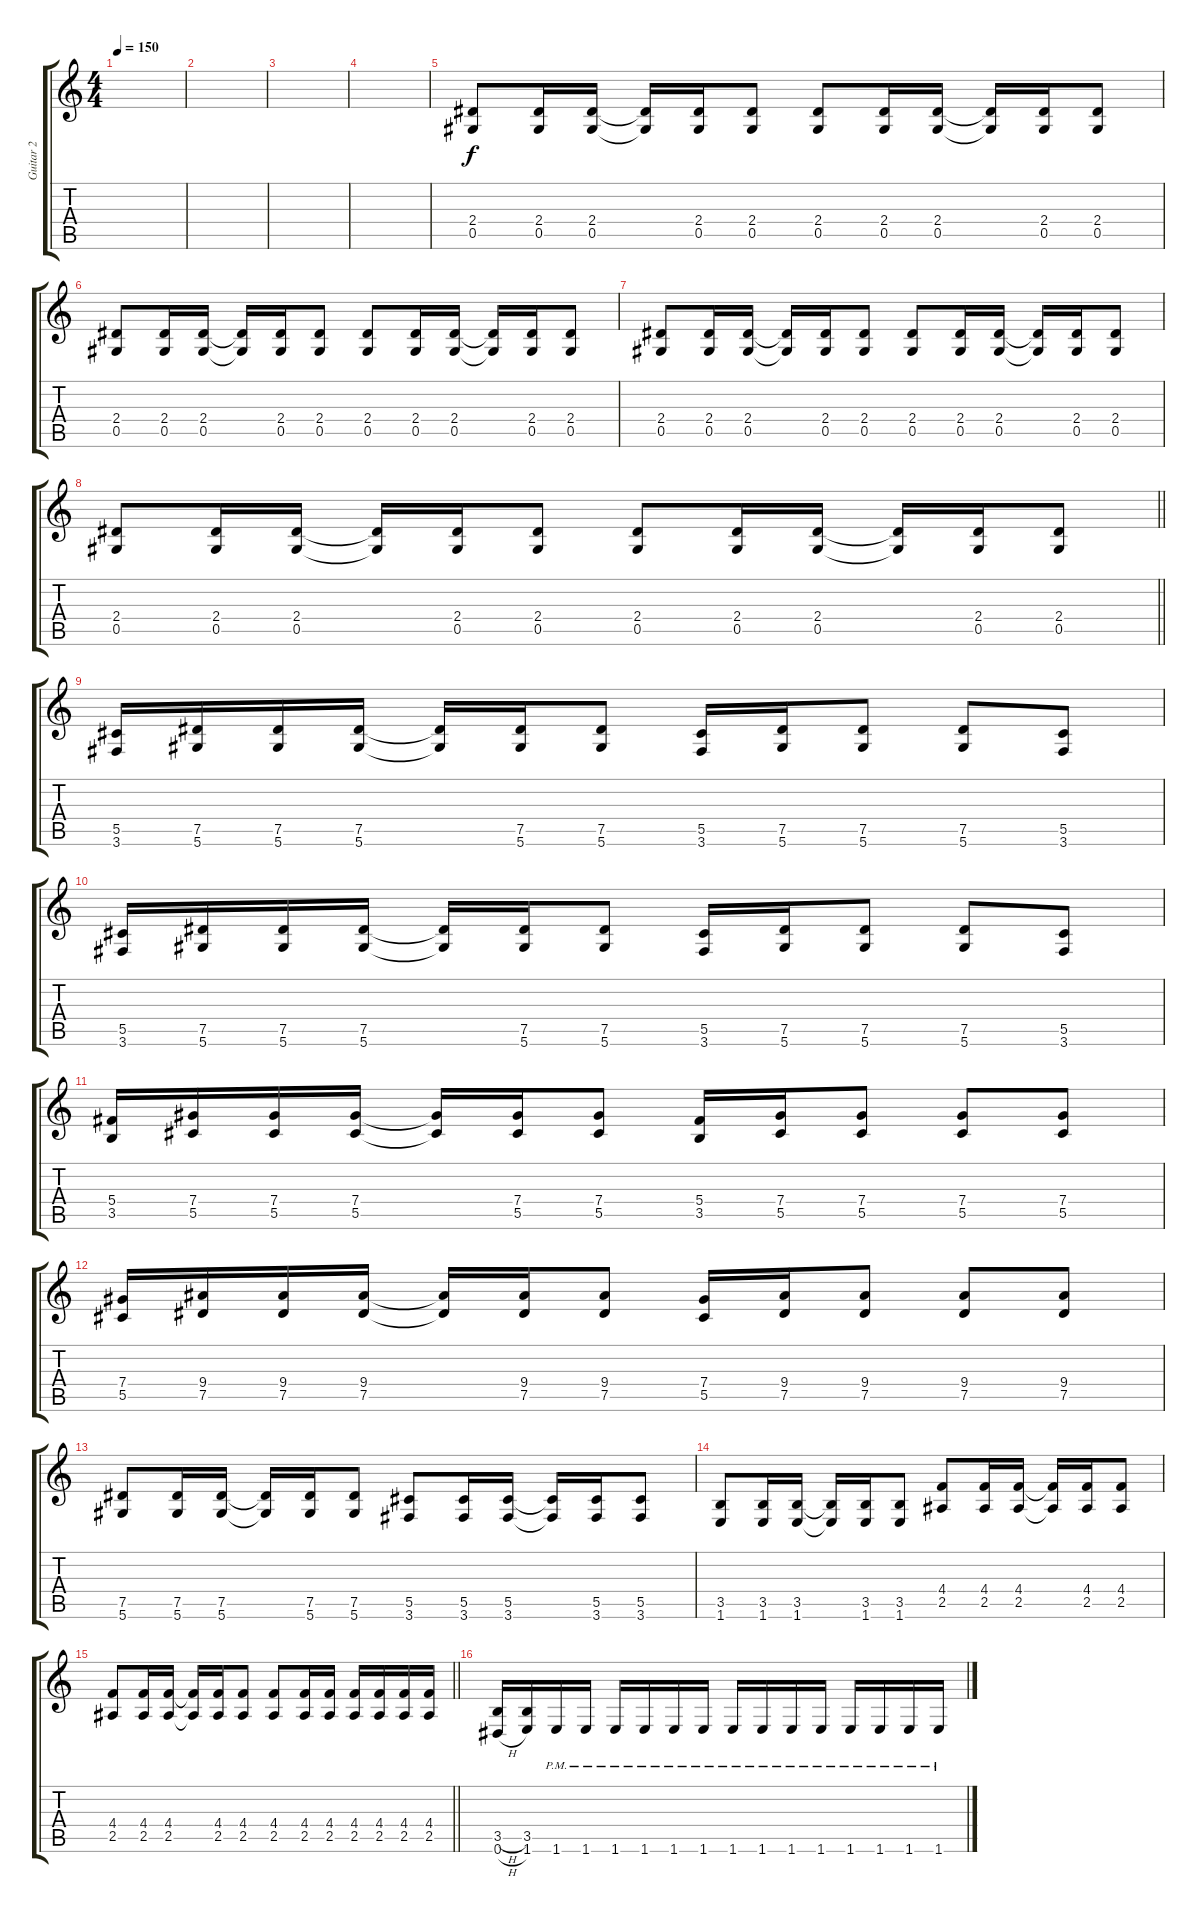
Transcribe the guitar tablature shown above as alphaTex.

\track ("Guitar 2" "Guitar 2") {instrument distortionguitar}
\staff {score tabs}
\tuning (Eb4 Bb3 Gb3 Db3 Ab2 Eb2) {hide}
\ts (4 4)
\tempo 150
\clef g2
\ks c
|
|
|
|
(2.4 0.5).8 (2.4 0.5).16 (2.4 0.5).16 (2.4{t} 0.5{t}).16 (2.4 0.5).16 (2.4 0.5).8 (2.4 0.5).8 (2.4 0.5).16 (2.4 0.5).16 (2.4{t} 0.5{t}).16 (2.4 0.5).16 (2.4 0.5).8 |
(2.4 0.5).8 (2.4 0.5).16 (2.4 0.5).16 (2.4{t} 0.5{t}).16 (2.4 0.5).16 (2.4 0.5).8 (2.4 0.5).8 (2.4 0.5).16 (2.4 0.5).16 (2.4{t} 0.5{t}).16 (2.4 0.5).16 (2.4 0.5).8 |
(2.4 0.5).8 (2.4 0.5).16 (2.4 0.5).16 (2.4{t} 0.5{t}).16 (2.4 0.5).16 (2.4 0.5).8 (2.4 0.5).8 (2.4 0.5).16 (2.4 0.5).16 (2.4{t} 0.5{t}).16 (2.4 0.5).16 (2.4 0.5).8 |
\barLineRight lightlight
(2.4 0.5).8 (2.4 0.5).16 (2.4 0.5).16 (2.4{t} 0.5{t}).16 (2.4 0.5).16 (2.4 0.5).8 (2.4 0.5).8 (2.4 0.5).16 (2.4 0.5).16 (2.4{t} 0.5{t}).16 (2.4 0.5).16 (2.4 0.5).8 |
(5.5 3.6).16 (7.5 5.6).16 (7.5 5.6).16 (7.5 5.6).16 (7.5{t} 5.6{t}).16 (7.5 5.6).16 (7.5 5.6).8 (5.5 3.6).16 (7.5 5.6).16 (7.5 5.6).8 (7.5 5.6).8 (5.5 3.6).8 |
(5.5 3.6).16 (7.5 5.6).16 (7.5 5.6).16 (7.5 5.6).16 (7.5{t} 5.6{t}).16 (7.5 5.6).16 (7.5 5.6).8 (5.5 3.6).16 (7.5 5.6).16 (7.5 5.6).8 (7.5 5.6).8 (5.5 3.6).8 |
(5.4 3.5).16 (7.4 5.5).16 (7.4 5.5).16 (7.4 5.5).16 (7.4{t} 5.5{t}).16 (7.4 5.5).16 (7.4 5.5).8 (5.4 3.5).16 (7.4 5.5).16 (7.4 5.5).8 (7.4 5.5).8 (7.4 5.5).8 |
(7.4 5.5).16 (9.4 7.5).16 (9.4 7.5).16 (9.4 7.5).16 (9.4{t} 7.5{t}).16 (9.4 7.5).16 (9.4 7.5).8 (7.4 5.5).16 (9.4 7.5).16 (9.4 7.5).8 (9.4 7.5).8 (9.4 7.5).8 |
(7.5 5.6).8 (7.5 5.6).16 (7.5 5.6).16 (7.5{t} 5.6{t}).16 (7.5 5.6).16 (7.5 5.6).8 (5.5 3.6).8 (5.5 3.6).16 (5.5 3.6).16 (5.5{t} 3.6{t}).16 (5.5 3.6).16 (5.5 3.6).8 |
(3.5 1.6).8 (3.5 1.6).16 (3.5 1.6).16 (3.5{t} 1.6{t}).16 (3.5 1.6).16 (3.5 1.6).8 (4.4 2.5).8 (4.4 2.5).16 (4.4 2.5).16 (4.4{t} 2.5{t}).16 (4.4 2.5).16 (4.4 2.5).8 |
\barLineRight lightlight
(4.4 2.5).8 (4.4 2.5).16 (4.4 2.5).16 (4.4{t} 2.5{t}).16 (4.4 2.5).16 (4.4 2.5).8 (4.4 2.5).8 (4.4 2.5).16 (4.4 2.5).16 (4.4 2.5).16 (4.4 2.5).16 (4.4 2.5).16 (4.4 2.5).16 |
(3.5{h} 0.6{h}).16 (3.5 1.6).16 1.6{pm}.16 1.6{pm}.16 1.6{pm}.16 1.6{pm}.16 1.6{pm}.16 1.6{pm}.16 1.6{pm}.16 1.6{pm}.16 1.6{pm}.16 1.6{pm}.16 1.6{pm}.16 1.6{pm}.16 1.6{pm}.16 1.6{pm}.16
